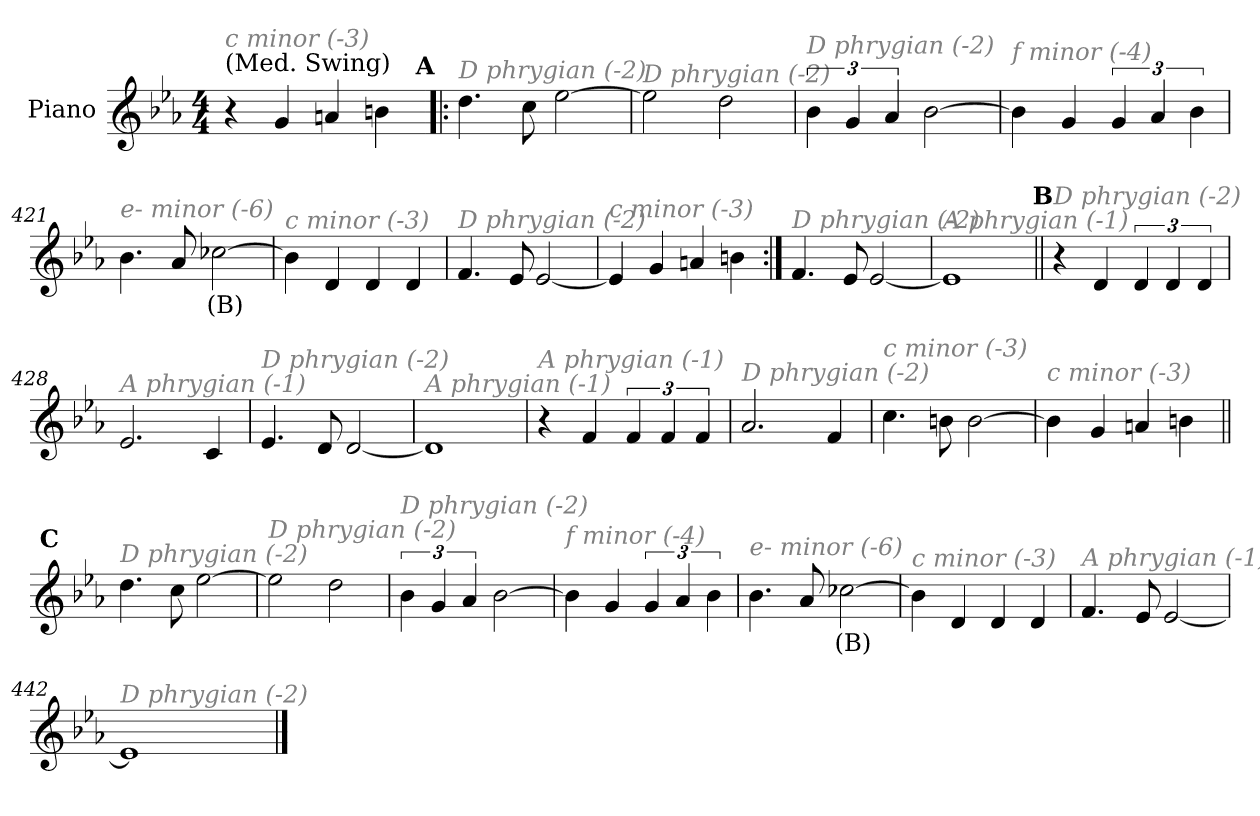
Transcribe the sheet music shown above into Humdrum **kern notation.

**kern	**text
*part1	*part1
*staff1	*staff1
*I"Piano	*
*I'Pno.	*
*clefG2	*
*k[b-e-a-]	*
*M4/4	*
*MM240	*
=1	=1
!LO:TX:a:t=(Med. Swing)	!
!LO:TX:i:color=#808080:t=c minor (-3)	!
4r	.
4g/	.
4an/	.
4bn\	.
!!LO:REH:place=s1:a:enc=none:fs=14:t=A
=417!|:	=417!|:
!LO:TX:i:color=#808080:t=D phrygian (-2)	!
4.dd\	.
8cc\	.
[2ee-\	.
=418	=418
!LO:TX:i:color=#808080:t=D phrygian (-2)	!
2ee-\]	.
2dd\	.
=419	=419
!LO:TX:i:color=#808080:t=D phrygian (-2)	!
6b-\	.
6g/	.
6a-/	.
[2b-\	.
=420	=420
!LO:TX:i:color=#808080:t=f minor (-4)	!
4b-\]	.
4g/	.
6g/	.
6a-/	.
6b-\	.
!!LO:LB:g=z
=421	=421
!LO:TX:i:color=#808080:t=e- minor (-6)	!
4.b-\	.
8a-/	.
[2cc-Xi\	(B)
=422	=422
!LO:TX:i:color=#808080:t=c minor (-3)	!
4b\]	.
4d/	.
4d/	.
4d/	.
=423	=423
!LO:TX:i:color=#808080:t=D phrygian (-2)	!
4.f/	.
8e-/	.
[2e-/	.
=424	=424
!LO:TX:i:color=#808080:t=c minor (-3)	!
4e-/]	.
4g/	.
4an/	.
4bn\	.
!!LO:LB:g=z
=425:|!	=425:|!
!LO:TX:i:color=#808080:t=D phrygian (-2)	!
4.f/	.
8e-/	.
[2e-/	.
=426	=426
!LO:TX:i:color=#808080:t=A phrygian (-1)	!
1e-]	.
!!LO:REH:place=s1:a:enc=none:fs=14:t=B
=427||	=427||
!LO:TX:i:color=#808080:t=D phrygian (-2)	!
4r	.
4d/	.
6d/	.
6d/	.
6d/	.
=428	=428
!LO:TX:i:color=#808080:t=A phrygian (-1)	!
2.e-/	.
4c/	.
!!LO:LB:g=z
=429	=429
!LO:TX:i:color=#808080:t=D phrygian (-2)	!
4.e-/	.
8d/	.
[2d/	.
=430	=430
!LO:TX:i:color=#808080:t=A phrygian (-1)	!
1d]	.
=431	=431
!LO:TX:i:color=#808080:t=A phrygian (-1)	!
4r	.
4f/	.
6f/	.
6f/	.
6f/	.
=432	=432
!LO:TX:i:color=#808080:t=D phrygian (-2)	!
2.a-/	.
4f/	.
!!LO:LB:g=z
=433	=433
!LO:TX:i:color=#808080:t=c minor (-3)	!
4.cc\	.
8bn\	.
[2b\	.
=434	=434
!LO:TX:i:color=#808080:t=c minor (-3)	!
4b\]	.
4g/	.
4an/	.
4bn\	.
!!LO:REH:place=s1:a:enc=none:fs=14:t=C
=435||	=435||
!LO:TX:i:color=#808080:t=D phrygian (-2)	!
4.dd\	.
8cc\	.
[2ee-\	.
=436	=436
!LO:TX:i:color=#808080:t=D phrygian (-2)	!
2ee-\]	.
2dd\	.
!!LO:LB:g=z
=437	=437
!LO:TX:i:color=#808080:t=D phrygian (-2)	!
6b-\	.
6g/	.
6a-/	.
[2b-\	.
=438	=438
!LO:TX:i:color=#808080:t=f minor (-4)	!
4b-\]	.
4g/	.
6g/	.
6a-/	.
6b-\	.
=439	=439
!LO:TX:i:color=#808080:t=e- minor (-6)	!
4.b-\	.
8a-/	.
[2cc-Xi\	(B)
=440	=440
!LO:TX:i:color=#808080:t=c minor (-3)	!
4b\]	.
4d/	.
4d/	.
4d/	.
!!LO:LB:g=z
=441	=441
!LO:TX:i:color=#808080:t=A phrygian (-1)	!
4.f/	.
8e-/	.
[2e-/	.
=442	=442
!LO:TX:i:color=#808080:t=D phrygian (-2)	!
1e-]	.
==	==
*-	*-
